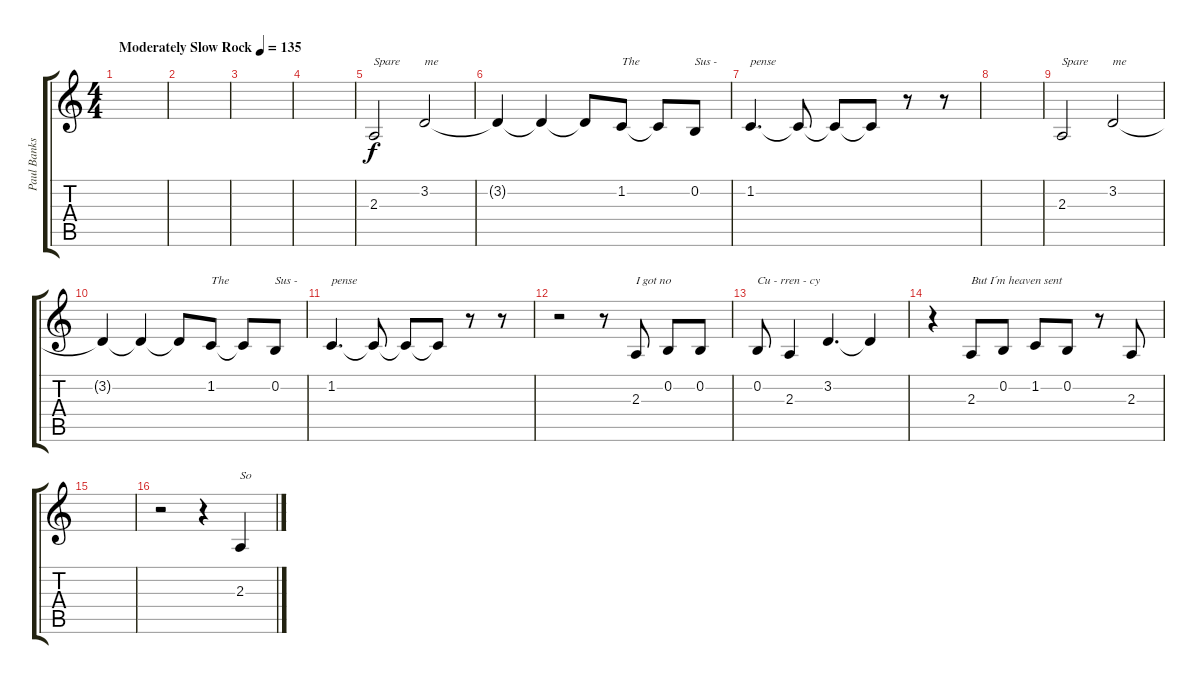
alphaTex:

\track ("Paul Banks Voice" "Paul Banks") {instrument tenorsax}
\staff {score tabs}
\tuning (E4 B3 G3 D3 A2 E2) {hide}
\ts (4 4)
\tempo (135 "Moderately Slow Rock")
\clef g2
\ks c
|
|
|
|
2.3.2{txt "Spare"} 3.2.2{txt "me"} |
3.2{t}.4 3.2{t}.4 3.2{t}.8 1.2.8{txt "The"} 1.2{t}.8 0.2.8{txt "Sus -"} |
1.2.4{d txt "pense"} 1.2{t}.8 1.2{t}.8 1.2{t}.8 r.8 r.8 |
|
2.3.2{txt "Spare"} 3.2.2{txt "me"} |
3.2{t}.4 3.2{t}.4 3.2{t}.8 1.2.8{txt "The"} 1.2{t}.8 0.2.8{txt "Sus -"} |
1.2.4{d txt "pense"} 1.2{t}.8 1.2{t}.8 1.2{t}.8 r.8 r.8 |
r.2 r.8 2.3.8{txt "I got no"} 0.2.8 0.2.8 |
0.2.8{txt "Cu - rren - cy"} 2.3.4 3.2.4{d} 3.2{t}.4 |
r.4 2.3.8{txt "But I´m heaven sent"} 0.2.8 1.2.8 0.2.8 r.8 2.3.8 |
|
r.2 r.4 2.3.4{txt "So"}
